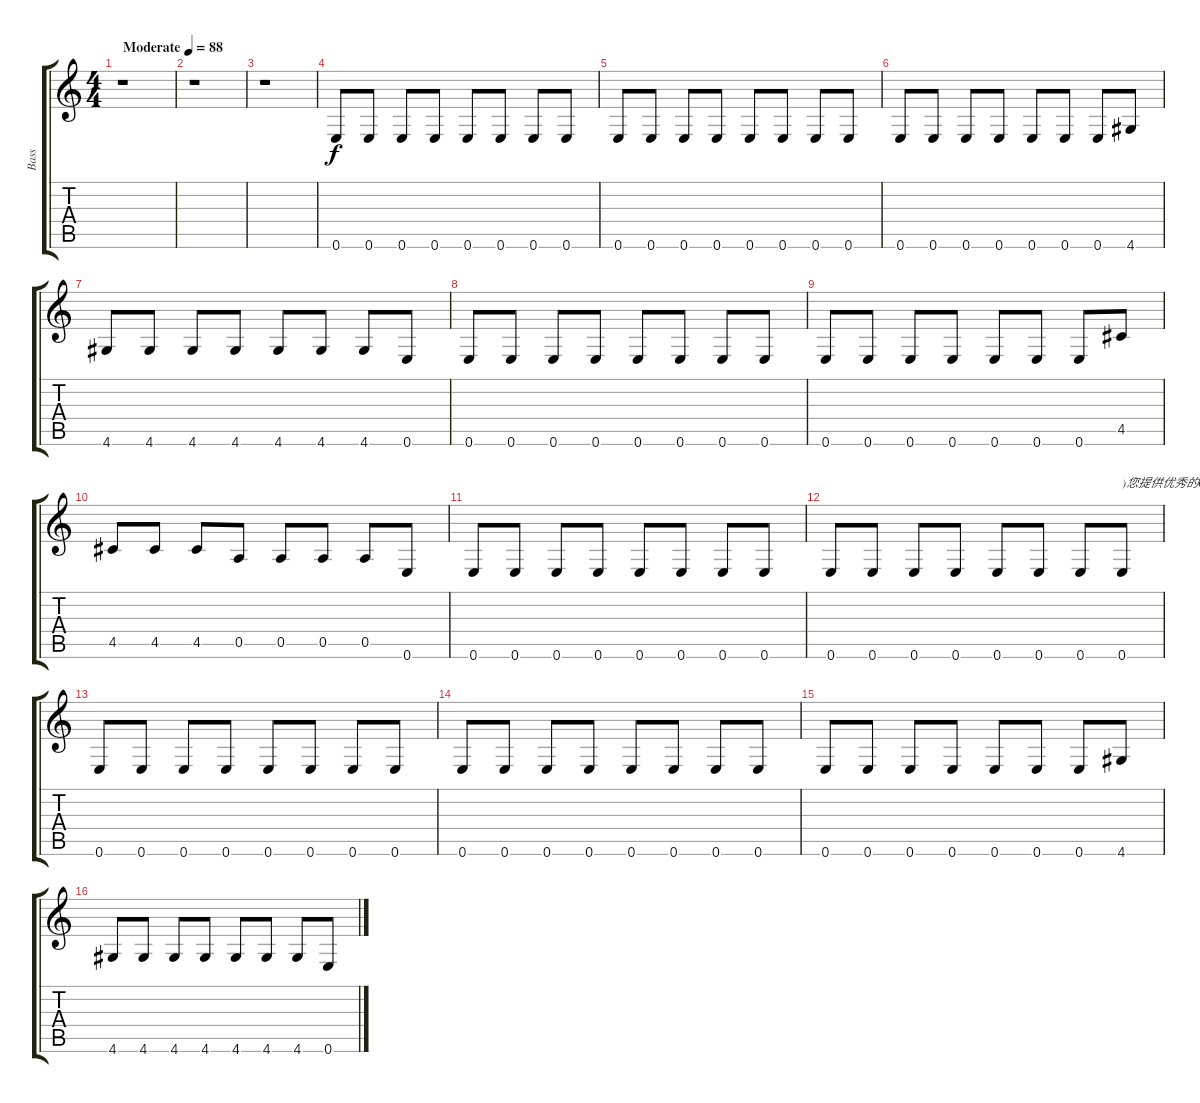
\track ("Bass" "Bass") {instrument electricbassfinger}
\staff {score tabs}
\tuning (E4 B3 G3 D3 A2 E2) {hide}
\ts (4 4)
\tempo (88 "Moderate")
\clef g2
\ks c
r.1{dy f instrument electricbassfinger} |
r.1 |
r.1 |
0.6.8 0.6.8 0.6.8 0.6.8 0.6.8 0.6.8 0.6.8 0.6.8 |
0.6.8 0.6.8 0.6.8 0.6.8 0.6.8 0.6.8 0.6.8 0.6.8 |
0.6.8 0.6.8 0.6.8 0.6.8 0.6.8 0.6.8 0.6.8 4.6.8 |
4.6.8 4.6.8 4.6.8 4.6.8 4.6.8 4.6.8 4.6.8 0.6.8 |
0.6.8 0.6.8 0.6.8 0.6.8 0.6.8 0.6.8 0.6.8 0.6.8 |
0.6.8 0.6.8 0.6.8 0.6.8 0.6.8 0.6.8 0.6.8 4.5.8 |
4.5.8 4.5.8 4.5.8 0.5.8 0.5.8 0.5.8 0.5.8 0.6.8 |
0.6.8 0.6.8 0.6.8 0.6.8 0.6.8 0.6.8 0.6.8 0.6.8 |
0.6.8 0.6.8 0.6.8 0.6.8 0.6.8 0.6.8 0.6.8 0.6.8{txt ")您提供优秀的GTP"} |
0.6.8 0.6.8 0.6.8 0.6.8 0.6.8 0.6.8 0.6.8 0.6.8 |
0.6.8 0.6.8 0.6.8 0.6.8 0.6.8 0.6.8 0.6.8 0.6.8 |
0.6.8 0.6.8 0.6.8 0.6.8 0.6.8 0.6.8 0.6.8 4.6.8 |
4.6.8 4.6.8 4.6.8 4.6.8 4.6.8 4.6.8 4.6.8 0.6.8
